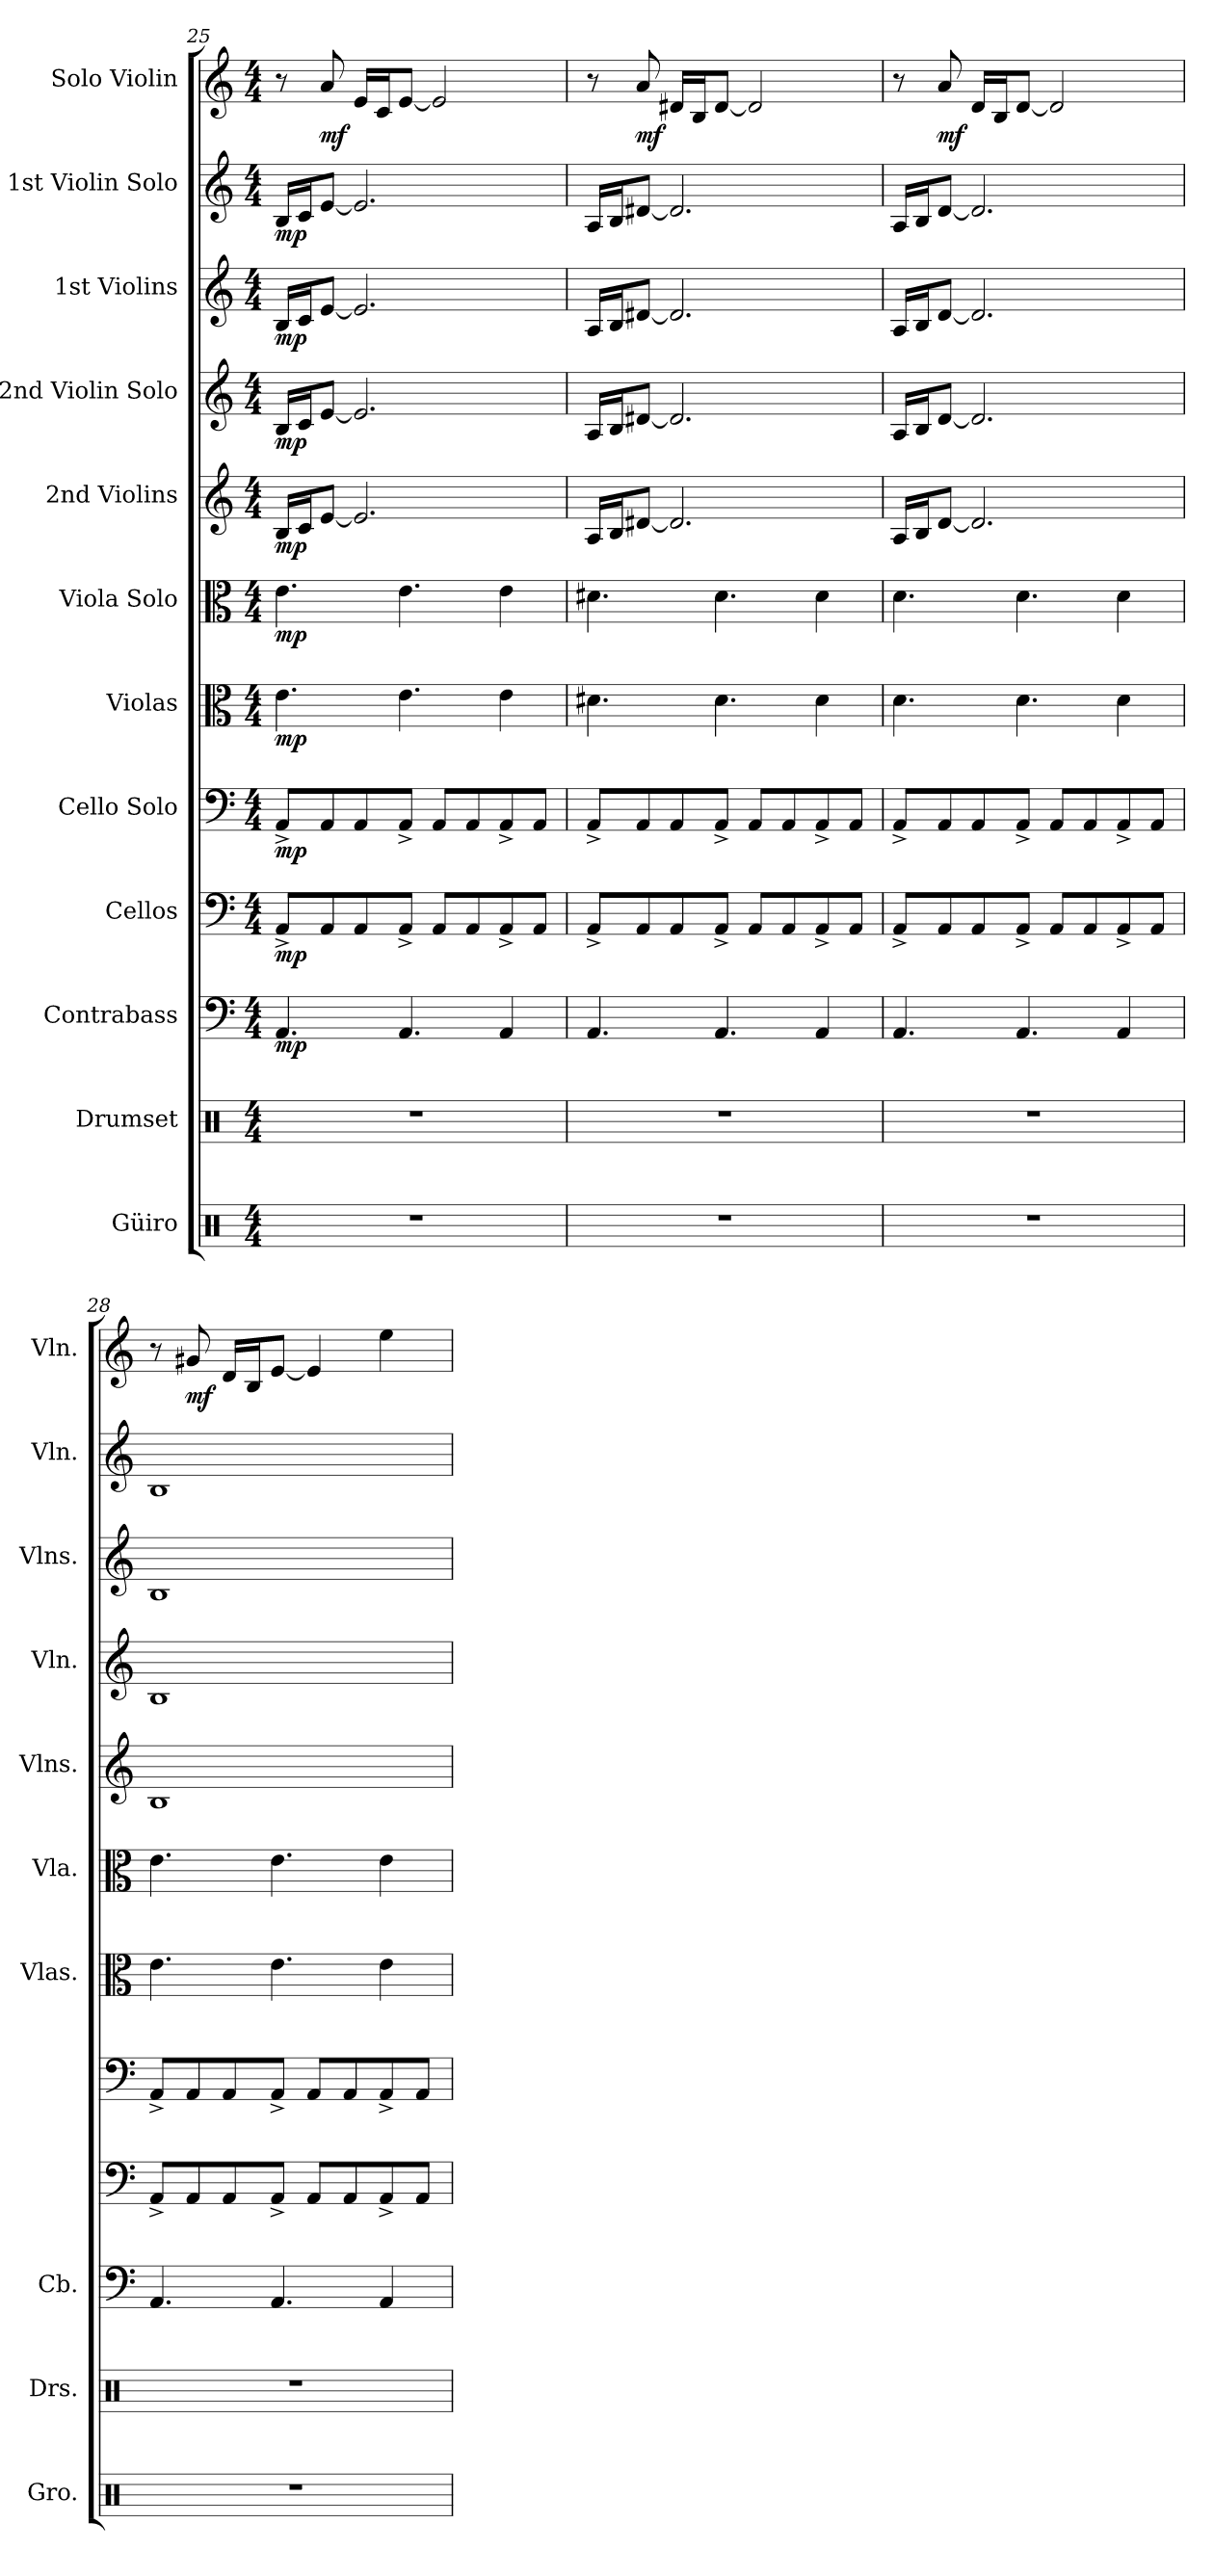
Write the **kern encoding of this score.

**kern	**kern	**kern	**dynam	**kern	**dynam	**kern	**dynam	**kern	**dynam	**kern	**dynam	**kern	**dynam	**kern	**dynam	**kern	**dynam	**kern	**dynam	**kern	**dynam
*part12	*part11	*part10	*part10	*part9	*part9	*part8	*part8	*part7	*part7	*part6	*part6	*part5	*part5	*part4	*part4	*part3	*part3	*part2	*part2	*part1	*part1
*staff12	*staff11	*staff10	*staff10	*staff9	*staff9	*staff8	*staff8	*staff7	*staff7	*staff6	*staff6	*staff5	*staff5	*staff4	*staff4	*staff3	*staff3	*staff2	*staff2	*staff1	*staff1
*I"Güiro	*I"Drumset	*I"Contrabass	*	*I"Cellos	*	*I"Cello Solo	*	*I"Violas	*	*I"Viola Solo	*	*I"2nd Violins	*	*I"2nd Violin Solo	*	*I"1st Violins	*	*I"1st Violin Solo	*	*I"Solo Violin	*
*I'Gro.	*I'Drs.	*I'Cb.	*	*	*	*	*	*I'Vlas.	*	*I'Vla.	*	*I'Vlns.	*	*I'Vln.	*	*I'Vlns.	*	*I'Vln.	*	*I'Vln.	*
*clefX	*clefX	*clefF4	*	*clefF4	*	*clefF4	*	*clefC3	*	*clefC3	*	*clefG2	*	*clefG2	*	*clefG2	*	*clefG2	*	*clefG2	*
*	*	*ITrd7c12	*	*	*	*	*	*	*	*	*	*	*	*	*	*	*	*	*	*	*
*k[]	*k[]	*k[]	*	*k[]	*	*k[]	*	*k[]	*	*k[]	*	*k[]	*	*k[]	*	*k[]	*	*k[]	*	*k[]	*
*M4/4	*M4/4	*M4/4	*	*M4/4	*	*M4/4	*	*M4/4	*	*M4/4	*	*M4/4	*	*M4/4	*	*M4/4	*	*M4/4	*	*M4/4	*
=25	=25	=25	=25	=25	=25	=25	=25	=25	=25	=25	=25	=25	=25	=25	=25	=25	=25	=25	=25	=25	=25
!	!	!	!LO:DY:b	!	!LO:DY:b	!	!LO:DY:b	!	!LO:DY:b	!	!LO:DY:b	!	!LO:DY:b	!	!LO:DY:b	!	!LO:DY:b	!	!LO:DY:b	!	!
1r	1r	4.AAA/	mp	8AA^/L	mp	8AA^/L	mp	4.e\	mp	4.e\	mp	16B/LL	mp	16B/LL	mp	16B/LL	mp	16B/LL	mp	8r	.
.	.	.	.	.	.	.	.	.	.	.	.	16c/J	.	16c/J	.	16c/J	.	16c/J	.	.	.
!	!	!	!	!	!	!	!	!	!	!	!	!	!	!	!	!	!	!	!	!	!LO:DY:b
.	.	.	.	8AA/	.	8AA/	.	.	.	.	.	[8e/J	.	[8e/J	.	[8e/J	.	[8e/J	.	8a/	mf
.	.	.	.	8AA/	.	8AA/	.	.	.	.	.	2.e/]	.	2.e/]	.	2.e/]	.	2.e/]	.	16e/LL	.
.	.	.	.	.	.	.	.	.	.	.	.	.	.	.	.	.	.	.	.	16c/J	.
.	.	4.AAA/	.	8AA^/J	.	8AA^/J	.	4.e\	.	4.e\	.	.	.	.	.	.	.	.	.	[8e/J	.
.	.	.	.	8AA/L	.	8AA/L	.	.	.	.	.	.	.	.	.	.	.	.	.	2e/]	.
.	.	.	.	8AA/	.	8AA/	.	.	.	.	.	.	.	.	.	.	.	.	.	.	.
.	.	4AAA/	.	8AA^/	.	8AA^/	.	4e\	.	4e\	.	.	.	.	.	.	.	.	.	.	.
.	.	.	.	8AA/J	.	8AA/J	.	.	.	.	.	.	.	.	.	.	.	.	.	.	.
!!LO:PB:g=z
=26	=26	=26	=26	=26	=26	=26	=26	=26	=26	=26	=26	=26	=26	=26	=26	=26	=26	=26	=26	=26	=26
1r	1r	4.AAA/	.	8AA^/L	.	8AA^/L	.	4.d#X\	.	4.d#X\	.	16A/LL	.	16A/LL	.	16A/LL	.	16A/LL	.	8r	.
.	.	.	.	.	.	.	.	.	.	.	.	16B/J	.	16B/J	.	16B/J	.	16B/J	.	.	.
!	!	!	!	!	!	!	!	!	!	!	!	!	!	!	!	!	!	!	!	!	!LO:DY:b
.	.	.	.	8AA/	.	8AA/	.	.	.	.	.	[8d#X/J	.	[8d#X/J	.	[8d#X/J	.	[8d#X/J	.	8a/	mf
.	.	.	.	8AA/	.	8AA/	.	.	.	.	.	2.d#/]	.	2.d#/]	.	2.d#/]	.	2.d#/]	.	16d#X/LL	.
.	.	.	.	.	.	.	.	.	.	.	.	.	.	.	.	.	.	.	.	16B/J	.
.	.	4.AAA/	.	8AA^/J	.	8AA^/J	.	4.d#\	.	4.d#\	.	.	.	.	.	.	.	.	.	[8d#/J	.
.	.	.	.	8AA/L	.	8AA/L	.	.	.	.	.	.	.	.	.	.	.	.	.	2d#/]	.
.	.	.	.	8AA/	.	8AA/	.	.	.	.	.	.	.	.	.	.	.	.	.	.	.
.	.	4AAA/	.	8AA^/	.	8AA^/	.	4d#\	.	4d#\	.	.	.	.	.	.	.	.	.	.	.
.	.	.	.	8AA/J	.	8AA/J	.	.	.	.	.	.	.	.	.	.	.	.	.	.	.
=27	=27	=27	=27	=27	=27	=27	=27	=27	=27	=27	=27	=27	=27	=27	=27	=27	=27	=27	=27	=27	=27
1r	1r	4.AAA/	.	8AA^/L	.	8AA^/L	.	4.d\	.	4.d\	.	16A/LL	.	16A/LL	.	16A/LL	.	16A/LL	.	8r	.
.	.	.	.	.	.	.	.	.	.	.	.	16B/J	.	16B/J	.	16B/J	.	16B/J	.	.	.
!	!	!	!	!	!	!	!	!	!	!	!	!	!	!	!	!	!	!	!	!	!LO:DY:b
.	.	.	.	8AA/	.	8AA/	.	.	.	.	.	[8d/J	.	[8d/J	.	[8d/J	.	[8d/J	.	8a/	mf
.	.	.	.	8AA/	.	8AA/	.	.	.	.	.	2.d/]	.	2.d/]	.	2.d/]	.	2.d/]	.	16d/LL	.
.	.	.	.	.	.	.	.	.	.	.	.	.	.	.	.	.	.	.	.	16B/J	.
.	.	4.AAA/	.	8AA^/J	.	8AA^/J	.	4.d\	.	4.d\	.	.	.	.	.	.	.	.	.	[8d/J	.
.	.	.	.	8AA/L	.	8AA/L	.	.	.	.	.	.	.	.	.	.	.	.	.	2d/]	.
.	.	.	.	8AA/	.	8AA/	.	.	.	.	.	.	.	.	.	.	.	.	.	.	.
.	.	4AAA/	.	8AA^/	.	8AA^/	.	4d\	.	4d\	.	.	.	.	.	.	.	.	.	.	.
.	.	.	.	8AA/J	.	8AA/J	.	.	.	.	.	.	.	.	.	.	.	.	.	.	.
=28	=28	=28	=28	=28	=28	=28	=28	=28	=28	=28	=28	=28	=28	=28	=28	=28	=28	=28	=28	=28	=28
1r	1r	4.AAA/	.	8AA^/L	.	8AA^/L	.	4.e\	.	4.e\	.	1B	.	1B	.	1B	.	1B	.	8r	.
!	!	!	!	!	!	!	!	!	!	!	!	!	!	!	!	!	!	!	!	!	!LO:DY:b
.	.	.	.	8AA/	.	8AA/	.	.	.	.	.	.	.	.	.	.	.	.	.	8g#X/	mf
.	.	.	.	8AA/	.	8AA/	.	.	.	.	.	.	.	.	.	.	.	.	.	16d/LL	.
.	.	.	.	.	.	.	.	.	.	.	.	.	.	.	.	.	.	.	.	16B/J	.
.	.	4.AAA/	.	8AA^/J	.	8AA^/J	.	4.e\	.	4.e\	.	.	.	.	.	.	.	.	.	[8e/J	.
.	.	.	.	8AA/L	.	8AA/L	.	.	.	.	.	.	.	.	.	.	.	.	.	4e/]	.
.	.	.	.	8AA/	.	8AA/	.	.	.	.	.	.	.	.	.	.	.	.	.	.	.
.	.	4AAA/	.	8AA^/	.	8AA^/	.	4e\	.	4e\	.	.	.	.	.	.	.	.	.	4ee\	.
.	.	.	.	8AA/J	.	8AA/J	.	.	.	.	.	.	.	.	.	.	.	.	.	.	.
=	=	=	=	=	=	=	=	=	=	=	=	=	=	=	=	=	=	=	=	=	=
*-	*-	*-	*-	*-	*-	*-	*-	*-	*-	*-	*-	*-	*-	*-	*-	*-	*-	*-	*-	*-	*-
